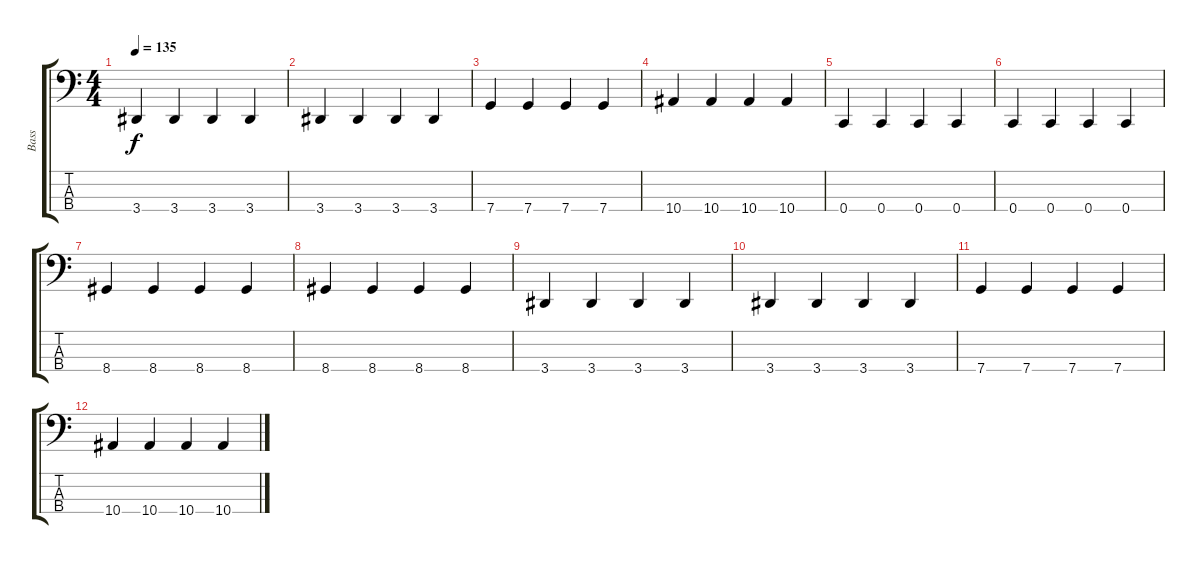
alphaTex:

\track ("Bass" "Bass") {instrument electricbasspick}
\staff {score tabs}
\tuning (F2 C2 G1 C1) {hide}
\ts (4 4)
\tempo 135
\clef f4
\ks c
3.4.4{dy f} 3.4.4 3.4.4 3.4.4 |
3.4.4 3.4.4 3.4.4 3.4.4 |
7.4.4 7.4.4 7.4.4 7.4.4 |
10.4.4 10.4.4 10.4.4 10.4.4 |
0.4.4 0.4.4 0.4.4 0.4.4 |
0.4.4 0.4.4 0.4.4 0.4.4 |
8.4.4 8.4.4 8.4.4 8.4.4 |
8.4.4 8.4.4 8.4.4 8.4.4 |
3.4.4 3.4.4 3.4.4 3.4.4 |
3.4.4 3.4.4 3.4.4 3.4.4 |
7.4.4 7.4.4 7.4.4 7.4.4 |
10.4.4 10.4.4 10.4.4 10.4.4
